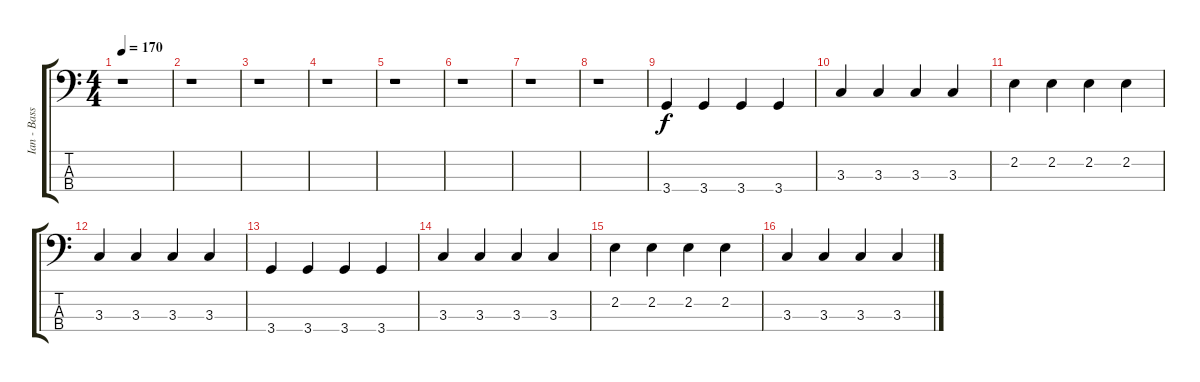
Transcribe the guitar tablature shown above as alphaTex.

\track ("Ian - Bass" "Ian - Bass") {instrument electricbasspick}
\staff {score tabs}
\tuning (G2 D2 A1 E1) {hide}
\ts (4 4)
\tempo 170
\clef f4
\ks c
r.1{dy f instrument electricbasspick} |
r.1 |
r.1 |
r.1 |
r.1 |
r.1 |
r.1 |
r.1 |
3.4.4 3.4.4 3.4.4 3.4.4 |
3.3.4 3.3.4 3.3.4 3.3.4 |
2.2.4 2.2.4 2.2.4 2.2.4 |
3.3.4 3.3.4 3.3.4 3.3.4 |
3.4.4 3.4.4 3.4.4 3.4.4 |
3.3.4 3.3.4 3.3.4 3.3.4 |
2.2.4 2.2.4 2.2.4 2.2.4 |
3.3.4 3.3.4 3.3.4 3.3.4
